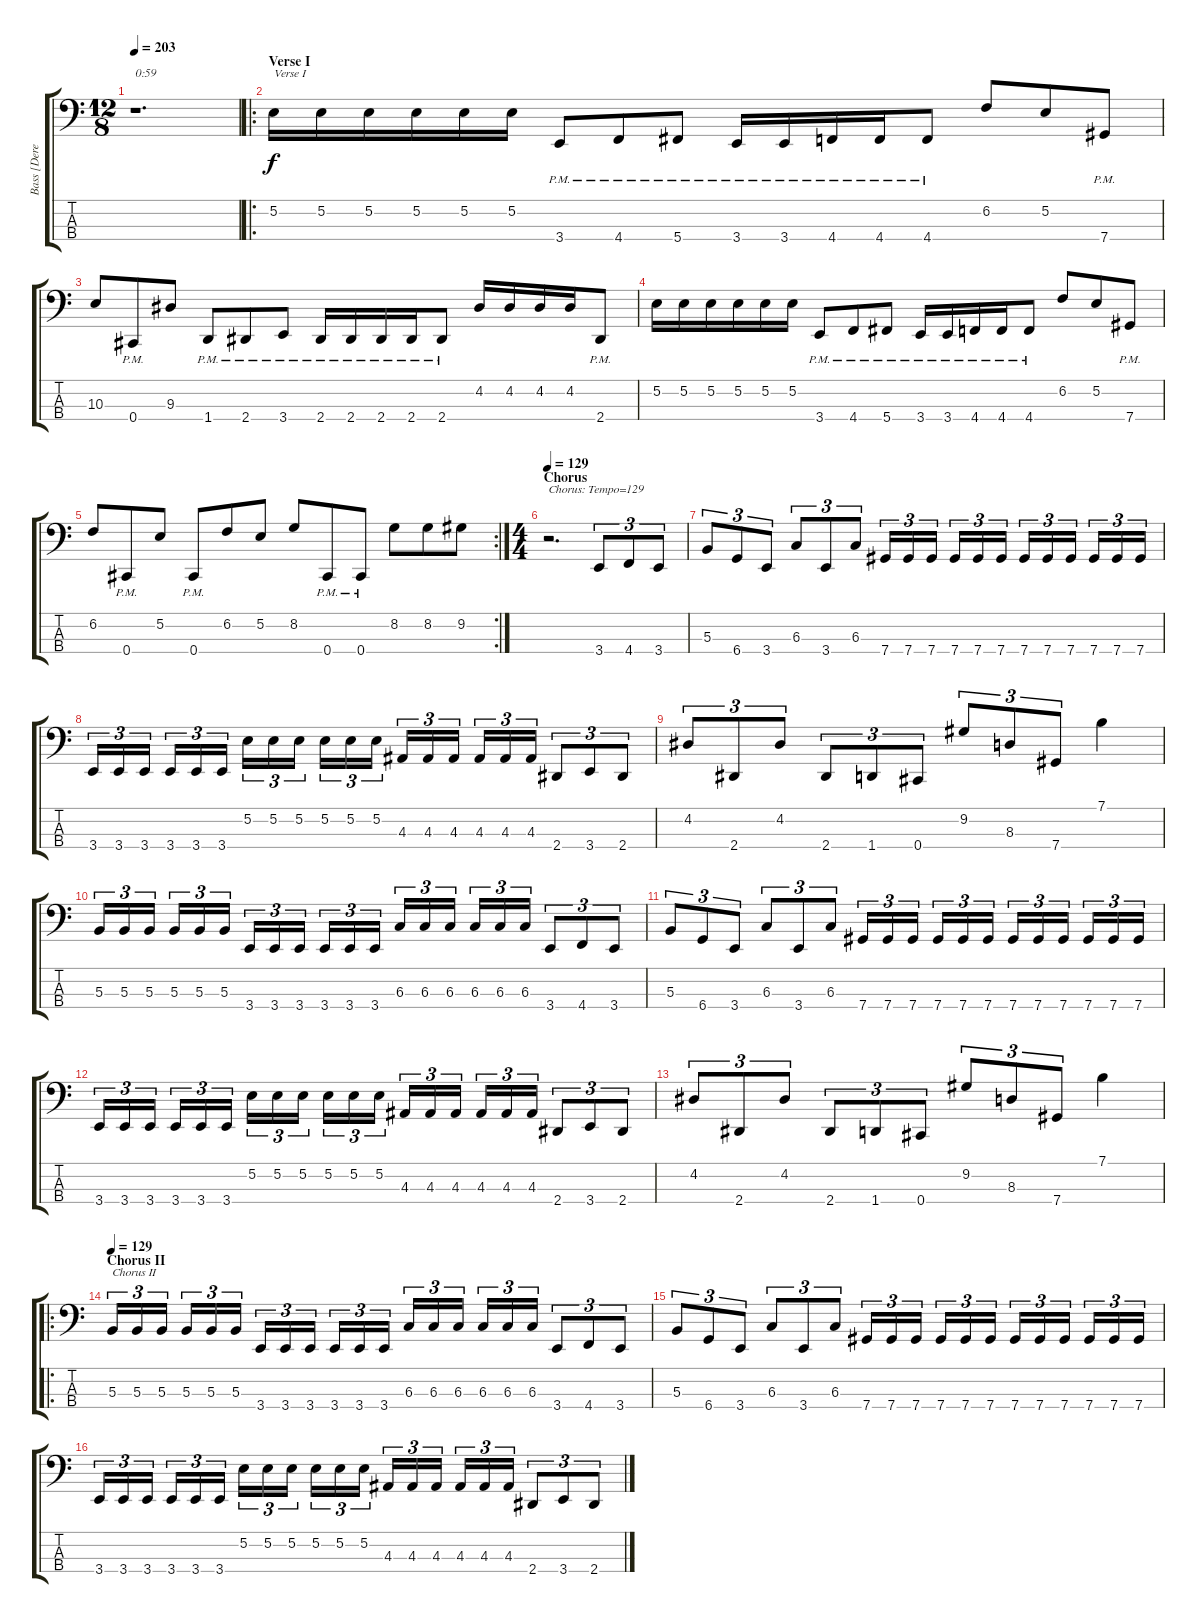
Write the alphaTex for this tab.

\track ("Bass [Derek Boyer]" "Bass [Dere") {instrument electricbasspick}
\staff {score tabs}
\tuning (E2 B1 Gb1 Db1) {hide}
\ts (12 8)
\tempo 203
\clef f4
\ks c
r.1{d txt "0:59" dy f instrument electricbasspick} |
\ro
\section ("" "Verse I")
5.2.16{txt "Verse I"} 5.2.16 5.2.16 5.2.16 5.2.16 5.2.16 3.4{pm}.8 4.4{pm}.8 5.4{pm}.8 3.4{pm}.16 3.4{pm}.16 4.4{pm}.16 4.4{pm}.16 4.4{pm}.8 6.2.8 5.2.8 7.4{pm}.8 |
10.3.8 0.4{pm}.8 9.3.8 1.4{pm}.8 2.4{pm}.8 3.4{pm}.8 2.4{pm}.16 2.4{pm}.16 2.4{pm}.16 2.4{pm}.16 2.4{pm}.8 4.2.16 4.2.16 4.2.16 4.2.16 2.4{pm}.8 |
5.2.16 5.2.16 5.2.16 5.2.16 5.2.16 5.2.16 3.4{pm}.8 4.4{pm}.8 5.4{pm}.8 3.4{pm}.16 3.4{pm}.16 4.4{pm}.16 4.4{pm}.16 4.4{pm}.8 6.2.8 5.2.8 7.4{pm}.8 |
\rc 2
6.2.8 0.4{pm}.8 5.2.8 0.4{pm}.8 6.2.8 5.2.8 8.2.8 0.4{pm}.8 0.4{pm}.8 8.2.8 8.2.8 9.2.8 |
\ts (4 4)
\section ("" "Chorus")
\tempo 129
r.2{d txt "Chorus: Tempo=129"} 3.4.8{tu (3 2)} 4.4.8{tu (3 2)} 3.4.8{tu (3 2)} |
5.3.8{tu (3 2)} 6.4.8{tu (3 2)} 3.4.8{tu (3 2)} 6.3.8{tu (3 2)} 3.4.8{tu (3 2)} 6.3.8{tu (3 2)} 7.4.16{tu (3 2)} 7.4.16{tu (3 2)} 7.4.16{tu (3 2)} 7.4.16{tu (3 2)} 7.4.16{tu (3 2)} 7.4.16{tu (3 2)} 7.4.16{tu (3 2)} 7.4.16{tu (3 2)} 7.4.16{tu (3 2)} 7.4.16{tu (3 2)} 7.4.16{tu (3 2)} 7.4.16{tu (3 2)} |
3.4.16{tu (3 2)} 3.4.16{tu (3 2)} 3.4.16{tu (3 2)} 3.4.16{tu (3 2)} 3.4.16{tu (3 2)} 3.4.16{tu (3 2)} 5.2.16{tu (3 2)} 5.2.16{tu (3 2)} 5.2.16{tu (3 2)} 5.2.16{tu (3 2)} 5.2.16{tu (3 2)} 5.2.16{tu (3 2)} 4.3.16{tu (3 2)} 4.3.16{tu (3 2)} 4.3.16{tu (3 2)} 4.3.16{tu (3 2)} 4.3.16{tu (3 2)} 4.3.16{tu (3 2)} 2.4.8{tu (3 2)} 3.4.8{tu (3 2)} 2.4.8{tu (3 2)} |
4.2.8{tu (3 2)} 2.4.8{tu (3 2)} 4.2.8{tu (3 2)} 2.4.8{tu (3 2)} 1.4.8{tu (3 2)} 0.4.8{tu (3 2)} 9.2.8{tu (3 2)} 8.3.8{tu (3 2)} 7.4.8{tu (3 2)} 7.1.4 |
5.3.16{tu (3 2)} 5.3.16{tu (3 2)} 5.3.16{tu (3 2)} 5.3.16{tu (3 2)} 5.3.16{tu (3 2)} 5.3.16{tu (3 2)} 3.4.16{tu (3 2)} 3.4.16{tu (3 2)} 3.4.16{tu (3 2)} 3.4.16{tu (3 2)} 3.4.16{tu (3 2)} 3.4.16{tu (3 2)} 6.3.16{tu (3 2)} 6.3.16{tu (3 2)} 6.3.16{tu (3 2)} 6.3.16{tu (3 2)} 6.3.16{tu (3 2)} 6.3.16{tu (3 2)} 3.4.8{tu (3 2)} 4.4.8{tu (3 2)} 3.4.8{tu (3 2)} |
5.3.8{tu (3 2)} 6.4.8{tu (3 2)} 3.4.8{tu (3 2)} 6.3.8{tu (3 2)} 3.4.8{tu (3 2)} 6.3.8{tu (3 2)} 7.4.16{tu (3 2)} 7.4.16{tu (3 2)} 7.4.16{tu (3 2)} 7.4.16{tu (3 2)} 7.4.16{tu (3 2)} 7.4.16{tu (3 2)} 7.4.16{tu (3 2)} 7.4.16{tu (3 2)} 7.4.16{tu (3 2)} 7.4.16{tu (3 2)} 7.4.16{tu (3 2)} 7.4.16{tu (3 2)} |
3.4.16{tu (3 2)} 3.4.16{tu (3 2)} 3.4.16{tu (3 2)} 3.4.16{tu (3 2)} 3.4.16{tu (3 2)} 3.4.16{tu (3 2)} 5.2.16{tu (3 2)} 5.2.16{tu (3 2)} 5.2.16{tu (3 2)} 5.2.16{tu (3 2)} 5.2.16{tu (3 2)} 5.2.16{tu (3 2)} 4.3.16{tu (3 2)} 4.3.16{tu (3 2)} 4.3.16{tu (3 2)} 4.3.16{tu (3 2)} 4.3.16{tu (3 2)} 4.3.16{tu (3 2)} 2.4.8{tu (3 2)} 3.4.8{tu (3 2)} 2.4.8{tu (3 2)} |
4.2.8{tu (3 2)} 2.4.8{tu (3 2)} 4.2.8{tu (3 2)} 2.4.8{tu (3 2)} 1.4.8{tu (3 2)} 0.4.8{tu (3 2)} 9.2.8{tu (3 2)} 8.3.8{tu (3 2)} 7.4.8{tu (3 2)} 7.1.4 |
\ro
\section ("" "Chorus II")
\tempo 129
5.3.16{tu (3 2) txt "Chorus II"} 5.3.16{tu (3 2)} 5.3.16{tu (3 2)} 5.3.16{tu (3 2)} 5.3.16{tu (3 2)} 5.3.16{tu (3 2)} 3.4.16{tu (3 2)} 3.4.16{tu (3 2)} 3.4.16{tu (3 2)} 3.4.16{tu (3 2)} 3.4.16{tu (3 2)} 3.4.16{tu (3 2)} 6.3.16{tu (3 2)} 6.3.16{tu (3 2)} 6.3.16{tu (3 2)} 6.3.16{tu (3 2)} 6.3.16{tu (3 2)} 6.3.16{tu (3 2)} 3.4.8{tu (3 2)} 4.4.8{tu (3 2)} 3.4.8{tu (3 2)} |
5.3.8{tu (3 2)} 6.4.8{tu (3 2)} 3.4.8{tu (3 2)} 6.3.8{tu (3 2)} 3.4.8{tu (3 2)} 6.3.8{tu (3 2)} 7.4.16{tu (3 2)} 7.4.16{tu (3 2)} 7.4.16{tu (3 2)} 7.4.16{tu (3 2)} 7.4.16{tu (3 2)} 7.4.16{tu (3 2)} 7.4.16{tu (3 2)} 7.4.16{tu (3 2)} 7.4.16{tu (3 2)} 7.4.16{tu (3 2)} 7.4.16{tu (3 2)} 7.4.16{tu (3 2)} |
3.4.16{tu (3 2)} 3.4.16{tu (3 2)} 3.4.16{tu (3 2)} 3.4.16{tu (3 2)} 3.4.16{tu (3 2)} 3.4.16{tu (3 2)} 5.2.16{tu (3 2)} 5.2.16{tu (3 2)} 5.2.16{tu (3 2)} 5.2.16{tu (3 2)} 5.2.16{tu (3 2)} 5.2.16{tu (3 2)} 4.3.16{tu (3 2)} 4.3.16{tu (3 2)} 4.3.16{tu (3 2)} 4.3.16{tu (3 2)} 4.3.16{tu (3 2)} 4.3.16{tu (3 2)} 2.4.8{tu (3 2)} 3.4.8{tu (3 2)} 2.4.8{tu (3 2)}
